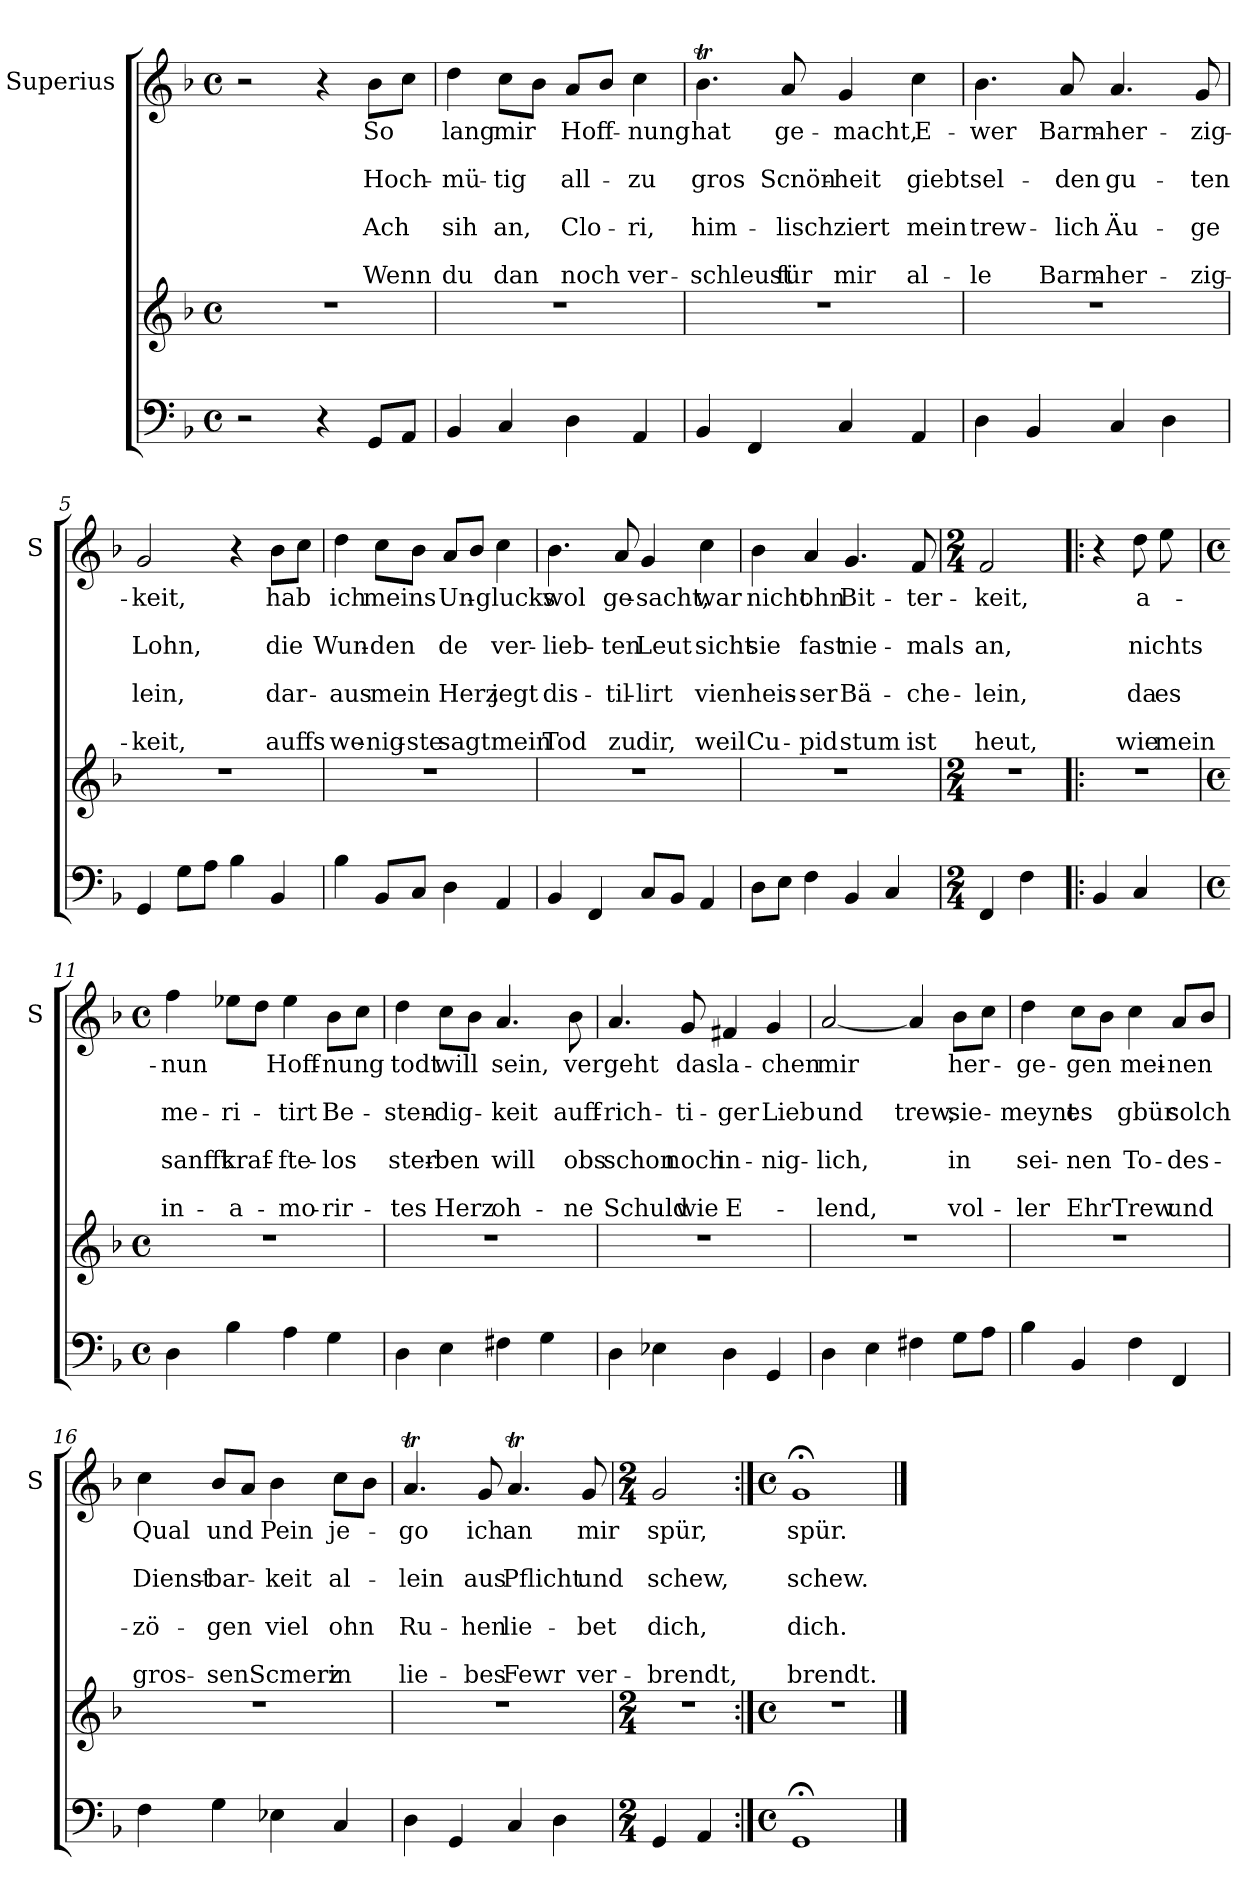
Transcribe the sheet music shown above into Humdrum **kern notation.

**kern	**kern	**kern	**text	**text	**text	**text	**text	**text	**text
*part2	*part2	*part1	*part1	*part1	*part1	*part1	*part1	*part1	*part1
*staff3	*staff2	*staff1	*staff1	*staff1	*staff1	*staff1	*staff1	*staff1	*staff1
*	*	*I"Superius	*	*	*	*	*	*	*
*	*	*I'S	*	*	*	*	*	*	*
*clefF4	*clefG2	*clefG2	*	*	*	*	*	*	*
*k[b-]	*k[b-]	*k[b-]	*	*	*	*	*	*	*
*F:	*F:	*F:	*	*	*	*	*	*	*
*M4/4	*M4/4	*M4/4	*	*	*	*	*	*	*
*met(c)	*met(c)	*met(c)	*	*	*	*	*	*	*
=1	=1	=1	=1	=1	=1	=1	=1	=1	=1
2r	1r	2r	.	.	.	.	.	.	.
4r	.	4r	.	.	.	.	.	.	.
!	!	!	!LO:LY:b	!	!LO:LY:b	!	!LO:LY:b	!	!LO:LY:b
8GG/L	.	8b-\L	So	.	Hoch-	.	Ach	.	Wenn
8AA/J	.	8cc\J	.	.	.	.	.	.	.
=2	=2	=2	=2	=2	=2	=2	=2	=2	=2
!	!	!	!LO:LY:b	!	!LO:LY:b	!	!LO:LY:b	!	!LO:LY:b
4BB-/	1r	4dd\	lang	.	-mü-	.	sih	.	du
!	!	!	!LO:LY:b	!	!LO:LY:b	!	!LO:LY:b	!	!LO:LY:b
4C/	.	8cc\L	mir	.	-tig	.	an,	.	dan
.	.	8b-\J	.	.	.	.	.	.	.
!	!	!	!LO:LY:b	!	!LO:LY:b	!	!LO:LY:b	!	!LO:LY:b
4D\	.	8a/L	Hoff-	.	all-	.	Clo-	.	noch
.	.	8b-/J	.	.	.	.	.	.	.
!	!	!	!LO:LY:b	!	!LO:LY:b	!	!LO:LY:b	!	!LO:LY:b
4AA/	.	4cc\	-nung	.	-zu	.	-ri,	.	ver-
=3	=3	=3	=3	=3	=3	=3	=3	=3	=3
!	!	!	!LO:LY:b	!	!LO:LY:b	!	!LO:LY:b	!	!LO:LY:b
4BB-/	1r	4.b-T\	hat	.	gros	.	him-	.	-schleust
4FF/	.	.	.	.	.	.	.	.	.
!	!	!	!LO:LY:b	!	!LO:LY:b	!	!LO:LY:b	!	!LO:LY:b
.	.	8a/	ge-	.	Scnön-	.	-lisch	.	für
!	!	!	!LO:LY:b	!	!LO:LY:b	!	!LO:LY:b	!	!LO:LY:b
4C/	.	4g/	-macht,	.	-heit	.	ziert	.	mir
!	!	!	!LO:LY:b	!	!LO:LY:b	!	!LO:LY:b	!	!LO:LY:b
4AA/	.	4cc\	E-	.	giebt	.	mein	.	al-
=4	=4	=4	=4	=4	=4	=4	=4	=4	=4
!	!	!	!LO:LY:b	!	!LO:LY:b	!	!LO:LY:b	!	!LO:LY:b
4D\	1r	4.b-\	-wer	.	sel-	.	trew-	.	-le
4BB-/	.	.	.	.	.	.	.	.	.
!	!	!	!LO:LY:b	!	!LO:LY:b	!	!LO:LY:b	!	!LO:LY:b
.	.	8a/	Barm-	.	-den	.	-lich	.	Barm-
!	!	!	!LO:LY:b	!	!LO:LY:b	!	!LO:LY:b	!	!LO:LY:b
4C/	.	4.a/	-her-	.	gu-	.	Äu-	.	-her-
4D\	.	.	.	.	.	.	.	.	.
!	!	!	!LO:LY:b	!	!LO:LY:b	!	!LO:LY:b	!	!LO:LY:b
.	.	8g/	-zig-	.	-ten	.	-ge	.	-zig-
!!LO:LB:g=z
=5	=5	=5	=5	=5	=5	=5	=5	=5	=5
!	!	!	!LO:LY:b	!	!LO:LY:b	!	!LO:LY:b	!	!LO:LY:b
4GG/	1r	2g/	-keit,	.	Lohn,	.	lein,	.	-keit,
8G\L	.	.	.	.	.	.	.	.	.
8A\J	.	.	.	.	.	.	.	.	.
4B-\	.	4r	.	.	.	.	.	.	.
!	!	!	!LO:LY:b	!	!LO:LY:b	!	!LO:LY:b	!	!LO:LY:b
4BB-/	.	8b-\L	hab	.	die	.	dar-	.	auffs
.	.	8cc\J	.	.	.	.	.	.	.
=6	=6	=6	=6	=6	=6	=6	=6	=6	=6
!	!	!	!LO:LY:b	!	!LO:LY:b	!	!LO:LY:b	!	!LO:LY:b
4B-\	1r	4dd\	ich	.	Wun-	.	-aus	.	we-
!	!	!	!LO:LY:b	!	!LO:LY:b	!	!LO:LY:b	!	!LO:LY:b
8BB-/L	.	8cc\L	meins	.	-den	.	mein	.	-nig-
!	!	!	!	!	!	!	!	!	!LO:LY:b
8C/J	.	8b-\J	.	.	.	.	.	.	-ste
!	!	!	!LO:LY:b	!	!LO:LY:b	!	!LO:LY:b	!	!LO:LY:b
4D\	.	8a/L	Un-	.	de	.	Herz	.	sagt
.	.	8b-/J	.	.	.	.	.	.	.
!	!	!	!LO:LY:b	!	!LO:LY:b	!	!LO:LY:b	!	!LO:LY:b
4AA/	.	4cc\	-glucks	.	ver-	.	jegt	.	mein
=7	=7	=7	=7	=7	=7	=7	=7	=7	=7
!	!	!	!LO:LY:b	!	!LO:LY:b	!	!LO:LY:b	!	!LO:LY:b
4BB-/	1r	4.b-\	wol	.	-lieb-	.	dis-	.	Tod
4FF/	.	.	.	.	.	.	.	.	.
!	!	!	!LO:LY:b	!	!LO:LY:b	!	!LO:LY:b	!	!LO:LY:b
.	.	8a/	ge-	.	-ten	.	-til-	.	zu
!	!	!	!LO:LY:b	!	!LO:LY:b	!	!LO:LY:b	!	!LO:LY:b
8C/L	.	4g/	-sacht,	.	Leut	.	-lirt	.	dir,
8BB-/J	.	.	.	.	.	.	.	.	.
!	!	!	!LO:LY:b	!	!LO:LY:b	!	!LO:LY:b	!	!LO:LY:b
4AA/	.	4cc\	war	.	sicht	.	vien	.	weil
=8	=8	=8	=8	=8	=8	=8	=8	=8	=8
!	!	!	!LO:LY:b	!	!LO:LY:b	!	!LO:LY:b	!	!LO:LY:b
8D\L	1r	4b-\	nicht	.	sie	.	heis-	.	Cu-
8E\J	.	.	.	.	.	.	.	.	.
!	!	!	!LO:LY:b	!	!LO:LY:b	!	!LO:LY:b	!	!LO:LY:b
4F\	.	4a/	ohn	.	fast	.	-ser	.	-pid
!	!	!	!LO:LY:b	!	!LO:LY:b	!	!LO:LY:b	!	!LO:LY:b
4BB-/	.	4.g/	Bit-	.	nie-	.	Bä-	.	stum
4C/	.	.	.	.	.	.	.	.	.
!	!	!	!LO:LY:b	!	!LO:LY:b	!	!LO:LY:b	!	!LO:LY:b
.	.	8f/	-ter-	.	-mals	.	-che-	.	ist
=9	=9	=9	=9	=9	=9	=9	=9	=9	=9
*M2/4	*M2/4	*M2/4	*	*	*	*	*	*	*
!	!	!	!LO:LY:b	!	!LO:LY:b	!	!LO:LY:b	!	!LO:LY:b
4FF/	2r	2f/	-keit,	.	an,	.	-lein,	.	heut,
4F\	.	.	.	.	.	.	.	.	.
!!LO:PB:g=z
=10!|:	=10!|:	=10!|:	=10!|:	=10!|:	=10!|:	=10!|:	=10!|:	=10!|:	=10!|:
4BB-/	2r	4r	.	.	.	.	.	.	.
!	!	!	!LO:LY:b	!	!LO:LY:b	!	!LO:LY:b	!	!LO:LY:b
4C/	.	8dd\	a-	.	nichts	.	da	.	wie
!	!	!	!	!	!	!	!LO:LY:b	!	!LO:LY:b
.	.	8ee\	.	.	.	.	es	.	mein
=11	=11	=11	=11	=11	=11	=11	=11	=11	=11
*M4/4	*M4/4	*M4/4	*	*	*	*	*	*	*
*met(c)	*met(c)	*met(c)	*	*	*	*	*	*	*
!	!	!	!LO:LY:b	!	!LO:LY:b	!	!LO:LY:b	!	!LO:LY:b
4D\	1r	4ff\	nun	.	me-	.	sanfft	.	in-
!	!	!	!	!	!LO:LY:b	!	!LO:LY:b	!	!LO:LY:b
4B-\	.	8ee-X\L	.	.	-ri-	.	kraf-	.	-a-
.	.	8dd\J	.	.	.	.	.	.	.
!	!	!	!LO:LY:b	!	!LO:LY:b	!	!LO:LY:b	!	!LO:LY:b
4A\	.	4ee-\	Hoff-	.	-tirt	.	-fte-	.	-mo-
!	!	!	!LO:LY:b	!	!LO:LY:b	!	!LO:LY:b	!	!LO:LY:b
4G\	.	8b-\L	-nung	.	Be-	.	-los	.	-rir-
.	.	8cc\J	.	.	.	.	.	.	.
=12	=12	=12	=12	=12	=12	=12	=12	=12	=12
!	!	!	!LO:LY:b	!	!LO:LY:b	!	!LO:LY:b	!	!LO:LY:b
4D\	1r	4dd\	todt	.	-sten-	.	ster-	.	-tes
!	!	!	!LO:LY:b	!	!LO:LY:b	!	!LO:LY:b	!	!LO:LY:b
4E\	.	8cc\L	will	.	-dig-	.	-ben	.	Herz
.	.	8b-\J	.	.	.	.	.	.	.
!	!	!	!LO:LY:b	!	!LO:LY:b	!	!LO:LY:b	!	!LO:LY:b
4F#X\	.	4.a/	sein,	.	-keit	.	will	.	oh-
4G\	.	.	.	.	.	.	.	.	.
!	!	!	!LO:LY:b	!	!LO:LY:b	!	!LO:LY:b	!	!LO:LY:b
.	.	8b-\	ver	.	auff-	.	obs	.	-ne
=13	=13	=13	=13	=13	=13	=13	=13	=13	=13
!	!	!	!LO:LY:b	!	!LO:LY:b	!	!LO:LY:b	!	!LO:LY:b
4D\	1r	4.a/	geht	.	-rich-	.	schon	.	Schuld
4E-X\	.	.	.	.	.	.	.	.	.
!	!	!	!LO:LY:b	!	!LO:LY:b	!	!LO:LY:b	!	!LO:LY:b
.	.	8g/	das	.	-ti-	.	noch	.	wie
!	!	!	!LO:LY:b	!	!LO:LY:b	!	!LO:LY:b	!	!LO:LY:b
4D\	.	4f#X/	la-	.	-ger	.	in-	.	E-
!	!	!	!LO:LY:b	!	!LO:LY:b	!	!LO:LY:b	!	!
4GG/	.	4g/	-chen	.	Lieb	.	-nig-	.	.
=14	=14	=14	=14	=14	=14	=14	=14	=14	=14
!	!	!	!LO:LY:b	!	!LO:LY:b	!	!LO:LY:b	!	!LO:LY:b
4D\	1r	[2a/	mir	.	und	.	-lich,	.	-lend,
4E\	.	.	.	.	.	.	.	.	.
!	!	!	!	!	!LO:LY:b	!	!	!	!
4F#X\	.	4a/]	.	.	trew,	.	.	.	.
!	!	!	!LO:LY:b	!	!LO:LY:b	!	!LO:LY:b	!	!LO:LY:b
8G\L	.	8b-\L	her-	.	sie-	.	in	.	vol-
8A\J	.	8cc\J	.	.	.	.	.	.	.
!!LO:LB:g=z
=15	=15	=15	=15	=15	=15	=15	=15	=15	=15
!	!	!	!LO:LY:b	!	!LO:LY:b	!	!LO:LY:b	!	!LO:LY:b
4B-\	1r	4dd\	-ge-	.	-meynt	.	sei-	.	-ler
!	!	!	!LO:LY:b	!	!LO:LY:b	!	!LO:LY:b	!	!LO:LY:b
4BB-/	.	8cc\L	-gen	.	es	.	-nen	.	Ehr
.	.	8b-\J	.	.	.	.	.	.	.
!	!	!	!LO:LY:b	!	!LO:LY:b	!	!LO:LY:b	!	!LO:LY:b
4F\	.	4cc\	mei-	.	gbür	.	To-	.	Trew
!	!	!	!LO:LY:b	!	!LO:LY:b	!	!LO:LY:b	!	!LO:LY:b
4FF/	.	8a/L	-nen	.	solch	.	-des-	.	und
.	.	8b-/J	.	.	.	.	.	.	.
=16	=16	=16	=16	=16	=16	=16	=16	=16	=16
!	!	!	!LO:LY:b	!	!LO:LY:b	!	!LO:LY:b	!	!LO:LY:b
4F\	1r	4cc\	Qual	.	Dienst-	.	-zö-	.	gros-
!	!	!	!LO:LY:b	!	!LO:LY:b	!	!LO:LY:b	!	!LO:LY:b
4G\	.	8b-/L	und	.	-bar-	.	-gen	.	-sen
.	.	8a/J	.	.	.	.	.	.	.
!	!	!	!LO:LY:b	!	!LO:LY:b	!	!LO:LY:b	!	!LO:LY:b
4E-X\	.	4b-\	Pein	.	-keit	.	viel	.	Scmerz
!	!	!	!LO:LY:b	!	!LO:LY:b	!	!LO:LY:b	!	!LO:LY:b
4C/	.	8cc\L	je-	.	al-	.	ohn	.	in
.	.	8b-\J	.	.	.	.	.	.	.
=17	=17	=17	=17	=17	=17	=17	=17	=17	=17
!	!	!	!LO:LY:b	!	!LO:LY:b	!	!LO:LY:b	!	!LO:LY:b
4D\	1r	4.at/	-go	.	-lein	.	Ru-	.	lie-
4GG/	.	.	.	.	.	.	.	.	.
!	!	!	!LO:LY:b	!	!LO:LY:b	!	!LO:LY:b	!	!LO:LY:b
.	.	8g/	ich	.	aus	.	-hen	.	-bes
!	!	!	!LO:LY:b	!	!LO:LY:b	!	!LO:LY:b	!	!LO:LY:b
4C/	.	4.at/	an	.	Pflicht	.	lie-	.	Fewr
4D\	.	.	.	.	.	.	.	.	.
!	!	!	!LO:LY:b	!	!LO:LY:b	!	!LO:LY:b	!	!LO:LY:b
.	.	8g/	mir	.	und	.	-bet	.	ver-
=18	=18	=18	=18	=18	=18	=18	=18	=18	=18
*M2/4	*M2/4	*M2/4	*	*	*	*	*	*	*
!	!	!	!LO:LY:b	!	!LO:LY:b	!	!LO:LY:b	!	!LO:LY:b
4GG/	2r	2g/	spür,	.	schew,	.	dich,	.	-brendt,
4AA/	.	.	.	.	.	.	.	.	.
=19:|!	=19:|!	=19:|!	=19:|!	=19:|!	=19:|!	=19:|!	=19:|!	=19:|!	=19:|!
*M4/4	*M4/4	*M4/4	*	*	*	*	*	*	*
*met(c)	*met(c)	*met(c)	*	*	*	*	*	*	*
!	!	!	!LO:LY:b	!	!LO:LY:b	!	!LO:LY:b	!	!LO:LY:b
1GG;<	1r	1g;<	spür.	.	schew.	.	dich.	.	brendt.
==	==	==	==	==	==	==	==	==	==
*-	*-	*-	*-	*-	*-	*-	*-	*-	*-
